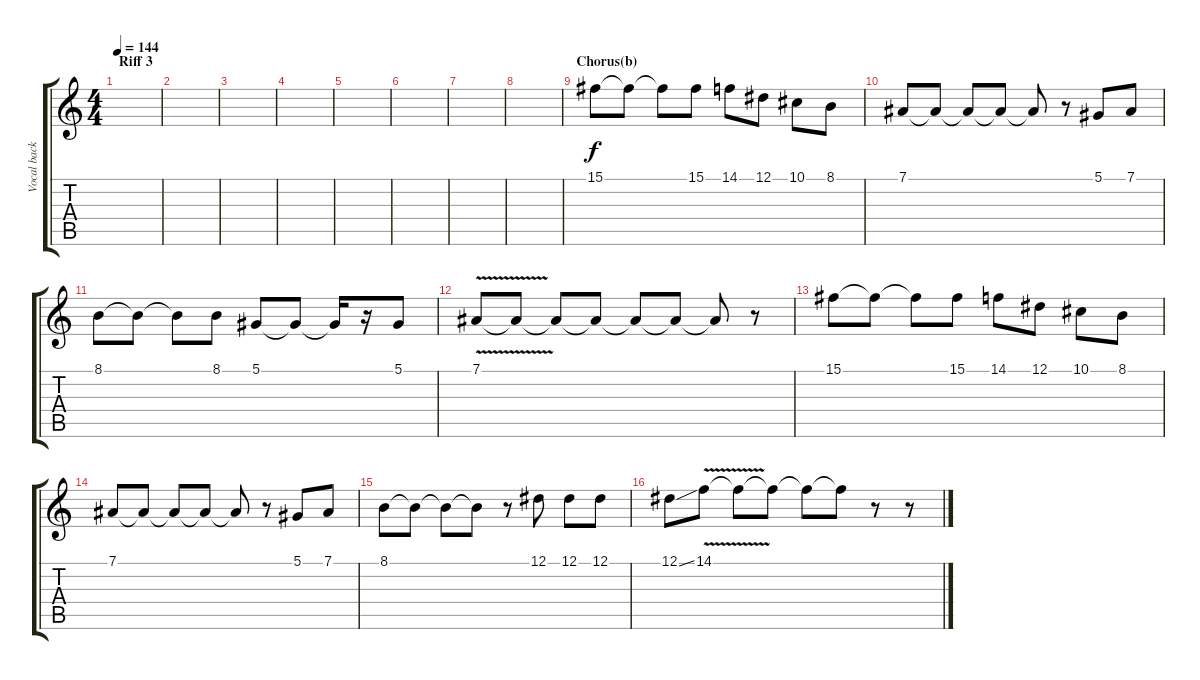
\track ("Vocal backs 1" "Vocal back") {instrument tenorsax}
\staff {score tabs}
\tuning (Eb4 Bb3 Gb3 Db3 Ab2 Eb2) {hide}
\ts (4 4)
\section ("" "Riff 3")
\tempo 144
\clef g2
\ks c
|
|
|
|
|
|
|
|
\section ("" "Chorus(b)")
15.1.8 15.1{t}.8 15.1{t}.8 15.1.8 14.1.8 12.1.8 10.1.8 8.1.8 |
7.1.8 7.1{t}.8 7.1{t}.8 7.1{t}.8 7.1{t}.8 r.8 5.1.8 7.1.8 |
8.1.8 8.1{t}.8 8.1{t}.8 8.1.8 5.1.8 5.1{t}.8 5.1{t}.16 r.16 5.1.8 |
7.1{v}.8 7.1{t}.8 7.1{t}.8 7.1{t}.8 7.1{t}.8 7.1{t}.8 7.1{t}.8 r.8 |
15.1.8 15.1{t}.8 15.1{t}.8 15.1.8 14.1.8 12.1.8 10.1.8 8.1.8 |
7.1.8 7.1{t}.8 7.1{t}.8 7.1{t}.8 7.1{t}.8 r.8 5.1.8 7.1.8 |
8.1.8 8.1{t}.8 8.1{t}.8 8.1{t}.8 r.8 12.1.8 12.1.8 12.1.8 |
12.1{ss}.8 14.1{v}.8 14.1{t}.8 14.1{t}.8 14.1{t}.8 14.1{t}.8 r.8 r.8
